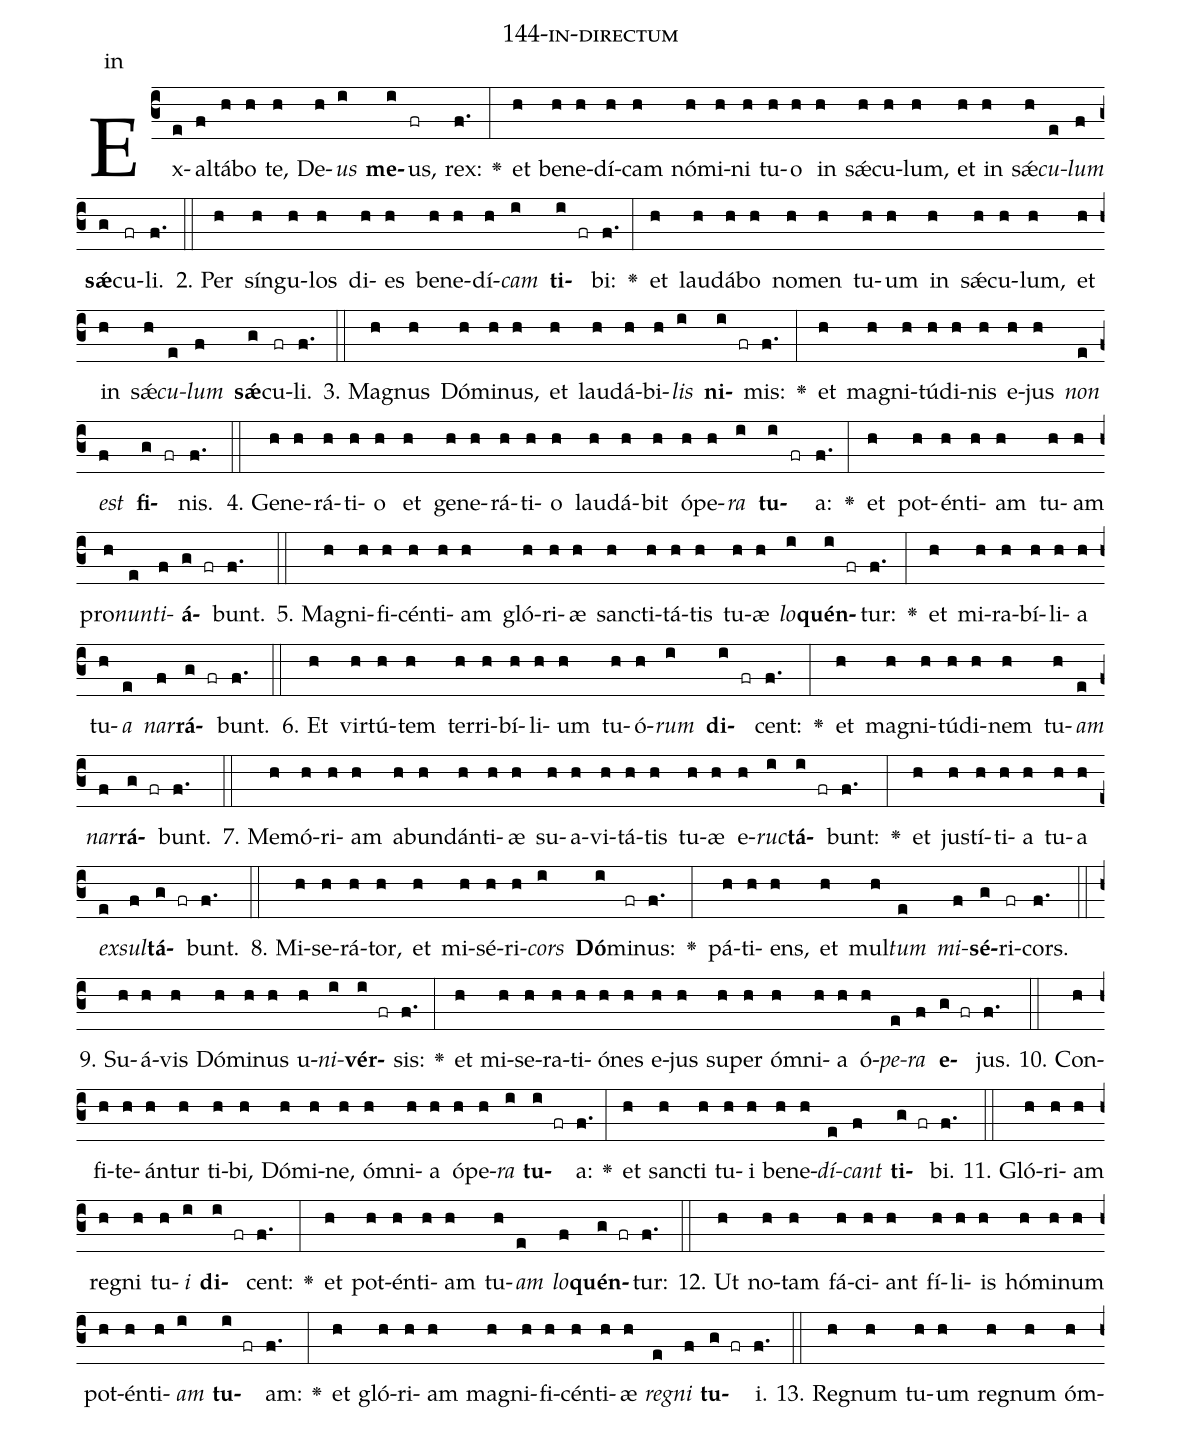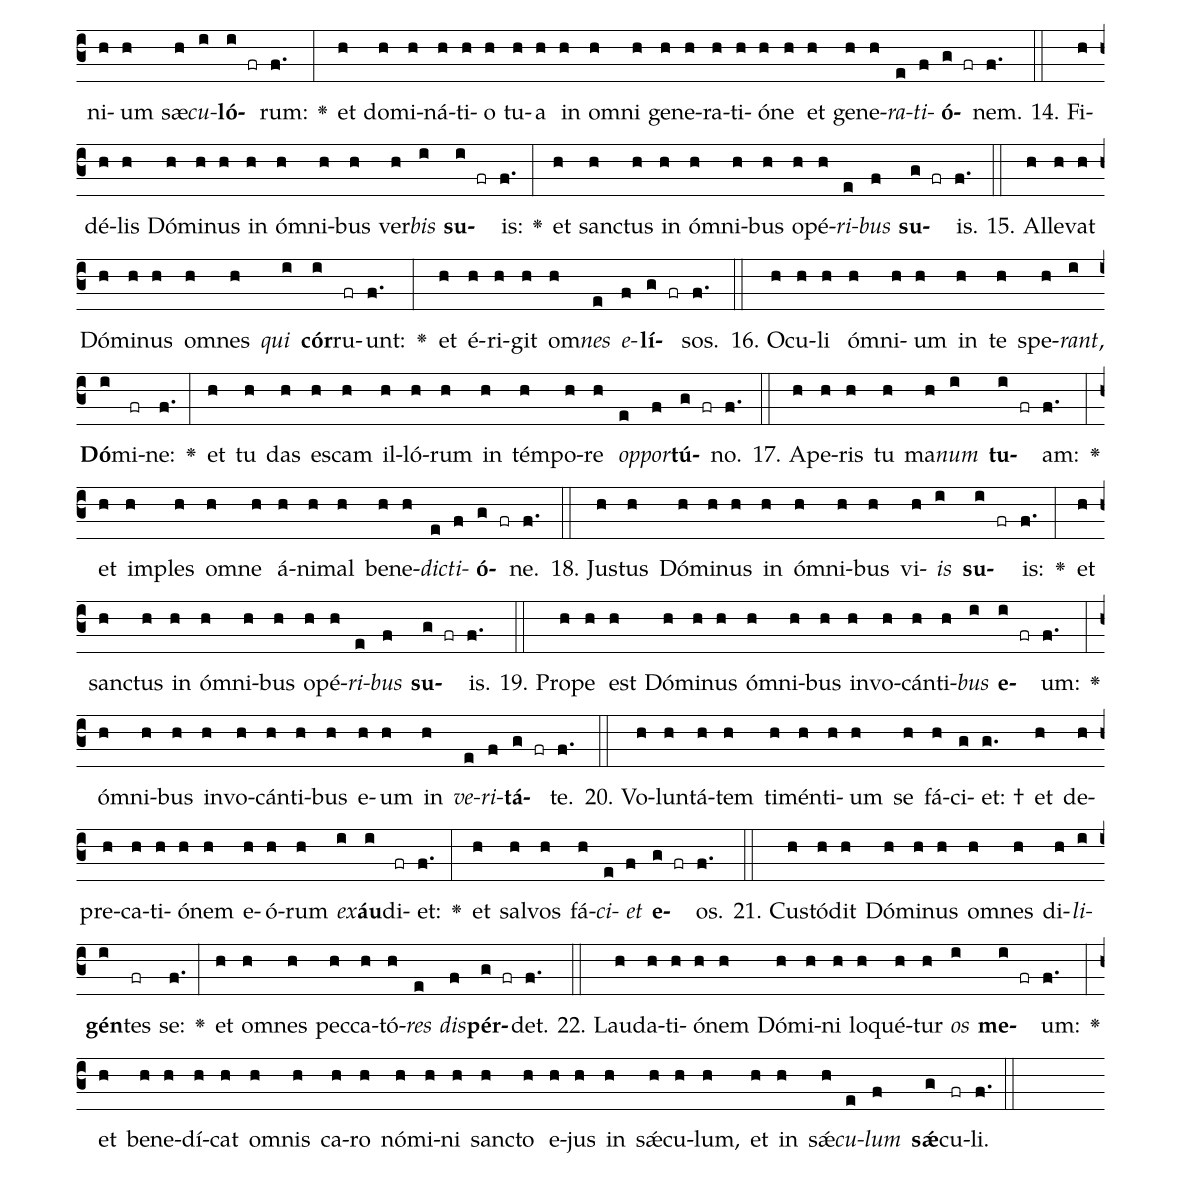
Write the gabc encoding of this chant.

name: 144-in-directum;
annotation: in;
%%
(c3)Ex(e)al(f)tá(h)bo(h) te,(h) De(h)<i>us</i>(i) <b>me</b>(i)us,(fr) rex:(f.) <v>\greheightstar</v>(:) et(h) be(h)ne(h)dí(h)cam(h) nó(h)mi(h)ni(h) tu(h)o(h) in(h) sǽ(h)cu(h)lum,(h) et(h) in(h) sǽ(h)<i>cu</i>(e)<i>lum</i>(f) <b>sǽ</b>(g)cu(fr)li.(f.) (::)
2. Per(h) sín(h)gu(h)los(h) di(h)es(h) be(h)ne(h)dí(h)<i>cam</i>(i) <b>ti</b>(i fr)bi:(f.) <v>\greheightstar</v>(:) et(h) lau(h)dá(h)bo(h) no(h)men(h) tu(h)um(h) in(h) sǽ(h)cu(h)lum,(h) et(h) in(h) sǽ(h)<i>cu</i>(e)<i>lum</i>(f) <b>sǽ</b>(g)cu(fr)li.(f.) (::)
3. Ma(h)gnus(h) Dó(h)mi(h)nus,(h) et(h) lau(h)dá(h)bi(h)<i>lis</i>(i) <b>ni</b>(i fr)mis:(f.) <v>\greheightstar</v>(:) et(h) ma(h)gni(h)tú(h)di(h)nis(h) e(h)jus(h) <i>non</i>(e) <i>est</i>(f) <b>fi</b>(g fr)nis.(f.) (::)
4. Ge(h)ne(h)rá(h)ti(h)o(h) et(h) ge(h)ne(h)rá(h)ti(h)o(h) lau(h)dá(h)bit(h) ó(h)pe(h)<i>ra</i>(i) <b>tu</b>(i fr)a:(f.) <v>\greheightstar</v>(:) et(h) pot(h)én(h)ti(h)am(h) tu(h)am(h) pro(h)<i>nun</i>(e)<i>ti</i>(f)<b>á</b>(g fr)bunt.(f.) (::)
5. Ma(h)gni(h)fi(h)cén(h)ti(h)am(h) gló(h)ri(h)æ(h) sanc(h)ti(h)tá(h)tis(h) tu(h)æ(h) <i>lo</i>(i)<b>quén</b>(i fr)tur:(f.) <v>\greheightstar</v>(:) et(h) mi(h)ra(h)bí(h)li(h)a(h) tu(h)<i>a</i>(e) <i>nar</i>(f)<b>rá</b>(g fr)bunt.(f.) (::)
6. Et(h) vir(h)tú(h)tem(h) ter(h)ri(h)bí(h)li(h)um(h) tu(h)ó(h)<i>rum</i>(i) <b>di</b>(i fr)cent:(f.) <v>\greheightstar</v>(:) et(h) ma(h)gni(h)tú(h)di(h)nem(h) tu(h)<i>am</i>(e) <i>nar</i>(f)<b>rá</b>(g fr)bunt.(f.) (::)
7. Me(h)mó(h)ri(h)am(h) ab(h)un(h)dán(h)ti(h)æ(h) su(h)a(h)vi(h)tá(h)tis(h) tu(h)æ(h) e(h)<i>ruc</i>(i)<b>tá</b>(i fr)bunt:(f.) <v>\greheightstar</v>(:) et(h) jus(h)tí(h)ti(h)a(h) tu(h)a(h) <i>ex</i>(e)<i>sul</i>(f)<b>tá</b>(g fr)bunt.(f.) (::)
8. Mi(h)se(h)rá(h)tor,(h) et(h) mi(h)sé(h)ri(h)<i>cors</i>(i) <b>Dó</b>(i)mi(fr)nus:(f.) <v>\greheightstar</v>(:) pá(h)ti(h)ens,(h) et(h) mul(h)<i>tum</i>(e) <i>mi</i>(f)<b>sé</b>(g)ri(fr)cors.(f.) (::)
9. Su(h)á(h)vis(h) Dó(h)mi(h)nus(h) u(h)<i>ni</i>(i)<b>vér</b>(i fr)sis:(f.) <v>\greheightstar</v>(:) et(h) mi(h)se(h)ra(h)ti(h)ó(h)nes(h) e(h)jus(h) su(h)per(h) óm(h)ni(h)a(h) ó(h)<i>pe</i>(e)<i>ra</i>(f) <b>e</b>(g fr)jus.(f.) (::)
10. Con(h)fi(h)te(h)án(h)tur(h) ti(h)bi,(h) Dó(h)mi(h)ne,(h) óm(h)ni(h)a(h) ó(h)pe(h)<i>ra</i>(i) <b>tu</b>(i fr)a:(f.) <v>\greheightstar</v>(:) et(h) sanc(h)ti(h) tu(h)i(h) be(h)ne(h)<i>dí</i>(e)<i>cant</i>(f) <b>ti</b>(g fr)bi.(f.) (::)
11. Gló(h)ri(h)am(h) re(h)gni(h) tu(h)<i>i</i>(i) <b>di</b>(i fr)cent:(f.) <v>\greheightstar</v>(:) et(h) pot(h)én(h)ti(h)am(h) tu(h)<i>am</i>(e) <i>lo</i>(f)<b>quén</b>(g fr)tur:(f.) (::)
12. Ut(h) no(h)tam(h) fá(h)ci(h)ant(h) fí(h)li(h)is(h) hó(h)mi(h)num(h) pot(h)én(h)ti(h)<i>am</i>(i) <b>tu</b>(i fr)am:(f.) <v>\greheightstar</v>(:) et(h) gló(h)ri(h)am(h) ma(h)gni(h)fi(h)cén(h)ti(h)æ(h) <i>re</i>(e)<i>gni</i>(f) <b>tu</b>(g fr)i.(f.) (::)
13. Re(h)gnum(h) tu(h)um(h) re(h)gnum(h) óm(h)ni(h)um(h) sæ(h)<i>cu</i>(i)<b>ló</b>(i fr)rum:(f.) <v>\greheightstar</v>(:) et(h) do(h)mi(h)ná(h)ti(h)o(h) tu(h)a(h) in(h) om(h)ni(h) ge(h)ne(h)ra(h)ti(h)ó(h)ne(h) et(h) ge(h)ne(h)<i>ra</i>(e)<i>ti</i>(f)<b>ó</b>(g fr)nem.(f.) (::)
14. Fi(h)dé(h)lis(h) Dó(h)mi(h)nus(h) in(h) óm(h)ni(h)bus(h) ver(h)<i>bis</i>(i) <b>su</b>(i fr)is:(f.) <v>\greheightstar</v>(:) et(h) sanc(h)tus(h) in(h) óm(h)ni(h)bus(h) o(h)pé(h)<i>ri</i>(e)<i>bus</i>(f) <b>su</b>(g fr)is.(f.) (::)
15. Al(h)le(h)vat(h) Dó(h)mi(h)nus(h) om(h)nes(h) <i>qui</i>(i) <b>cór</b>(i)ru(fr)unt:(f.) <v>\greheightstar</v>(:) et(h) é(h)ri(h)git(h) om(h)<i>nes</i>(e) <i>e</i>(f)<b>lí</b>(g fr)sos.(f.) (::)
16. O(h)cu(h)li(h) óm(h)ni(h)um(h) in(h) te(h) spe(h)<i>rant</i>,(i) <b>Dó</b>(i)mi(fr)ne:(f.) <v>\greheightstar</v>(:) et(h) tu(h) das(h) es(h)cam(h) il(h)ló(h)rum(h) in(h) tém(h)po(h)re(h) <i>op</i>(e)<i>por</i>(f)<b>tú</b>(g fr)no.(f.) (::)
17. A(h)pe(h)ris(h) tu(h) ma(h)<i>num</i>(i) <b>tu</b>(i fr)am:(f.) <v>\greheightstar</v>(:) et(h) im(h)ples(h) om(h)ne(h) á(h)ni(h)mal(h) be(h)ne(h)<i>dic</i>(e)<i>ti</i>(f)<b>ó</b>(g fr)ne.(f.) (::)
18. Jus(h)tus(h) Dó(h)mi(h)nus(h) in(h) óm(h)ni(h)bus(h) vi(h)<i>is</i>(i) <b>su</b>(i fr)is:(f.) <v>\greheightstar</v>(:) et(h) sanc(h)tus(h) in(h) óm(h)ni(h)bus(h) o(h)pé(h)<i>ri</i>(e)<i>bus</i>(f) <b>su</b>(g fr)is.(f.) (::)
19. Pro(h)pe(h) est(h) Dó(h)mi(h)nus(h) óm(h)ni(h)bus(h) in(h)vo(h)cán(h)ti(h)<i>bus</i>(i) <b>e</b>(i fr)um:(f.) <v>\greheightstar</v>(:) óm(h)ni(h)bus(h) in(h)vo(h)cán(h)ti(h)bus(h) e(h)um(h) in(h) <i>ve</i>(e)<i>ri</i>(f)<b>tá</b>(g fr)te.(f.) (::)
20. Vo(h)lun(h)tá(h)tem(h) ti(h)mén(h)ti(h)um(h) se(h) fá(h)ci(g)et: †(g.) et(h) de(h)pre(h)ca(h)ti(h)ó(h)nem(h) e(h)ó(h)rum(h) <i>ex</i>(i)<b>áu</b>(i)di(fr)et:(f.) <v>\greheightstar</v>(:) et(h) sal(h)vos(h) fá(h)<i>ci</i>(e)<i>et</i>(f) <b>e</b>(g fr)os.(f.) (::)
21. Cus(h)tó(h)dit(h) Dó(h)mi(h)nus(h) om(h)nes(h) di(h)<i>li</i>(i)<b>gén</b>(i)tes(fr) se:(f.) <v>\greheightstar</v>(:) et(h) om(h)nes(h) pec(h)ca(h)tó(h)<i>res</i>(e) <i>dis</i>(f)<b>pér</b>(g fr)det.(f.) (::)
22. Lau(h)da(h)ti(h)ó(h)nem(h) Dó(h)mi(h)ni(h) lo(h)qué(h)tur(h) <i>os</i>(i) <b>me</b>(i fr)um:(f.) <v>\greheightstar</v>(:) et(h) be(h)ne(h)dí(h)cat(h) om(h)nis(h) ca(h)ro(h) nó(h)mi(h)ni(h) sanc(h)to(h) e(h)jus(h) in(h) sǽ(h)cu(h)lum,(h) et(h) in(h) sǽ(h)<i>cu</i>(e)<i>lum</i>(f) <b>sǽ</b>(g)cu(fr)li.(f.) (::)
